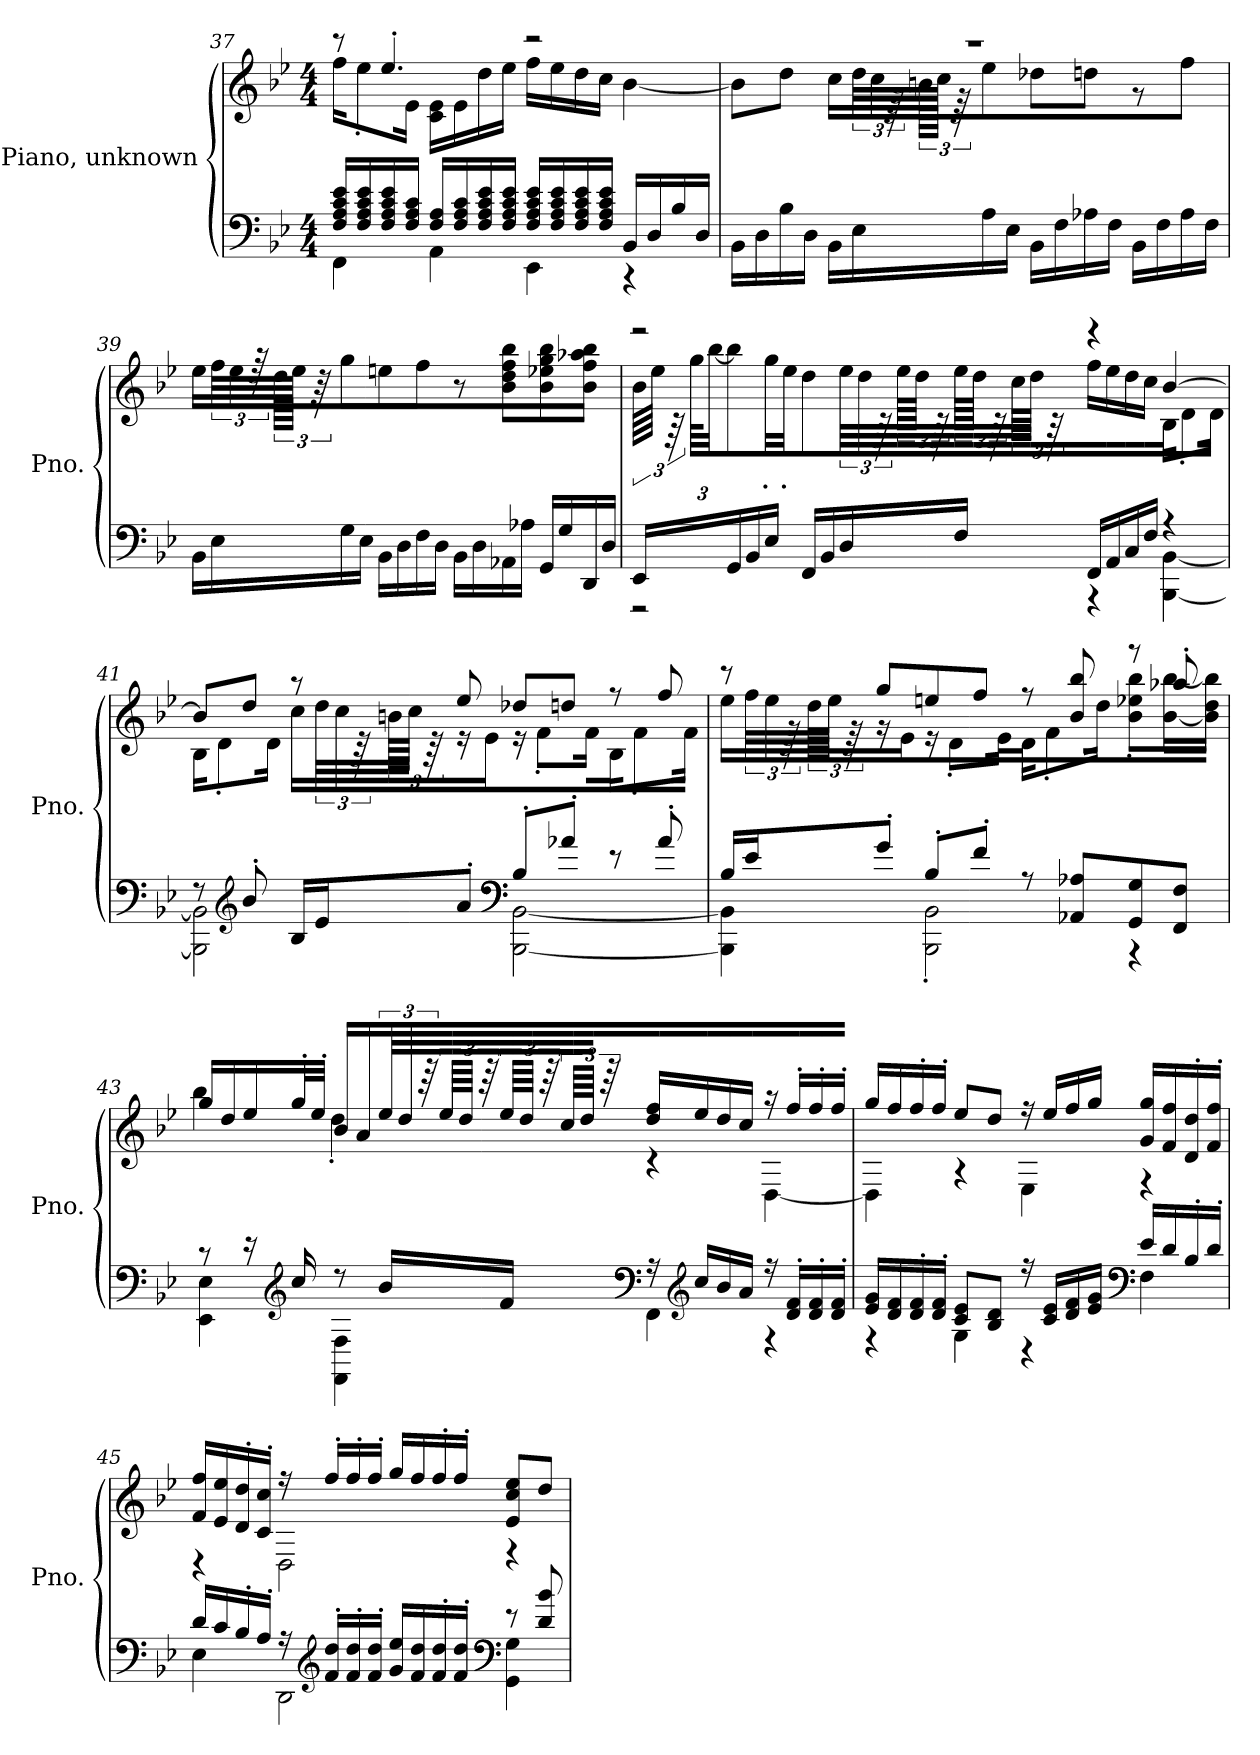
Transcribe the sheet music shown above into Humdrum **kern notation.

**kern	**kern
*part1	*part1
*staff2	*staff1
*I"Piano, unknown	*
*I'Pno.	*
*clefF4	*clefG2
*k[b-e-]	*k[b-e-]
*M4/4	*M4/4
=37	=37
*^	*^
16F/ 16A/ 16c/ 16e-/LL	4FF\	8r	16ff\KL
16F/ 16A/ 16c/ 16e-/	.	.	8ee-'\
16F/ 16A/ 16c/ 16e-/	.	4.ee-'/	.
16F/ 16A/ 16c/JJ	.	.	16e-\Jk
16F/ 16A/LL	4AA\	.	16c\ 16e-\LL
16F/ 16A/ 16c/	.	.	16e-\
16F/ 16A/ 16c/ 16e-/	.	.	16dd\
16F/ 16A/ 16c/ 16e-/JJ	.	.	16ee-\JJ
16F/ 16A/ 16c/ 16e-/LL	4EE-\	2r	16ff\LL
16F/ 16A/ 16c/ 16e-/	.	.	16ee-\
16F/ 16A/ 16c/ 16e-/	.	.	16dd\
16F/ 16A/ 16c/ 16e-/JJ	.	.	16cc\JJ
16BB-/LL	4r	.	[4b-\
16D/	.	.	.
16B-/	.	.	.
16D/JJ	.	.	.
*v	*v	*	*
!!LO:PB:g=z	!!
=38	=38	=38
16BB-\LL	1r	8b-\L]
16D\	.	.
16B-\	.	8dd\J
16D\JJ	.	.
16BB-\LL	.	16cc\LL
16E-\	.	96dd\LL
.	.	96cc\JJJJ
.	.	96r
.	.	96bn\LLLL
.	.	96cc\JJJJ
.	.	96r
16A\	.	8ee-\
16E-\JJ	.	.
16BB-\LL	.	8dd-X\L
16F\	.	.
16A-X\	.	8ddn\J
16F\JJ	.	.
16BB-\LL	.	8r
16F\	.	.
16A-\	.	8ff\
16F\JJ	.	.
*	*v	*v
=39	=39
16BB-\LL	16ee-\LL
16E-\	96ff\LL
.	96ee-\JJJJ
.	96r
.	96dd\LLLL
.	96ee-\JJJJ
.	96r
16G\	8gg\L
16E-\JJ	.
16BB-\LL	8een\
16D\	.
16F\	8ff\J
16D\JJ	.
16BB-\LL	8r
16D\	.
16AA-X\	8b-\ 8dd\ 8ff\ 8bb-\L
16A-X\JJ	.
16GG/LL	8b-\ 8ee-X\ 8gg\ 8bb-\
16G/	.
16DD/	8b-\ 8ff\ 8aa-X\ 8bb-\J
16D/JJ	.
!!LO:LB:g=z
=40	=40
*^	*^
16EE-/LL	2r	2r	96b-\LLLL
.	.	.	96ee-\JJJJ
.	.	.	96r
*	*	*	*Xbrackettup
.	.	.	96gg\KLLL
.	.	.	[48bb-\JJ
16GG/	.	.	8bb-\]
16BB-/	.	.	.
16E-/JJ	.	.	32gg'\LL
.	.	.	32ee-'\JJ
16FF/LL	.	.	8dd\
16BB-/	.	.	.
*	*	*	*brackettup
16D/	.	.	96ee-\LLL
.	.	.	96dd\JJJJ
.	.	.	96r
.	.	.	96ee-\LLLL
.	.	.	96dd\JJJJ
.	.	.	96r
16F/JJ	.	.	96ee-\LLLL
.	.	.	96dd\JJJJ
.	.	.	96r
.	.	.	96cc\LLLL
.	.	.	96dd\JJJJ
.	.	.	96r
16FF/LL	4r	4r	16ff\LL
16AA/	.	.	16ee-\
16C/	.	.	16dd\
16F/JJ	.	.	16cc\JJ
4r	[4BBB-\ [4BB-\	[4b-/	16B-\KL
.	.	.	8d'\
.	.	.	16d\Jk
!!LO:LB:g=z	!!
=41	=41	=41	=41
8r	2BBB-\] 2BB-\]	8b-/L]	16B-\KL
.	.	.	8d'\
*clefG2	*	*	*
8b-'/	.	8dd/J	.
.	.	.	16d\Jk
16B-/LL	.	8r	16cc\LL
16e-/J	.	.	96dd\LL
.	.	.	96cc\JJJJ
.	.	.	96r
.	.	.	96bn\LLLL
.	.	.	96cc\JJJJ
.	.	.	96r
8a'/J	.	8ee-/	16r
.	.	.	16e-\
*clefF4	*	*	*
8B-'/L	[2BBB-\ [2BB-\	8dd-X/L	16r
.	.	.	8f'\L
8a-X'/J	.	8ddn/J	.
.	.	.	16f\Jk
8r	.	8r	16B-\KL
.	.	.	8f'\
8a-'/	.	8ff/	.
.	.	.	16f\Jk
!!LO:LB:g=z	!!
=42	=42	=42	=42
16B-/LL	4BBB-\] 4BB-\]	8r	16ee-\LL
16e-/J	.	.	96ff\LL
.	.	.	96ee-\JJJJ
.	.	.	96r
.	.	.	96dd\LLLL
.	.	.	96ee-\JJJJ
.	.	.	96r
8g'/J	.	8gg/L	16r
.	.	.	16e-\
8B-'/L	2BBB-\' 2BB-\'	8een/	16r
.	.	.	8d'\L
8f'/J	.	8ff/J	.
.	.	.	16e-\Jk
8r	.	8r	16d\KL
.	.	.	8f'\
8AA-X/ 8A-X/L	.	8b-/ 8bb-/	.
.	.	.	16dd\Jk
8GG/ 8G/	4r	8r	8b-\' 8ee-X\' 8bb-\'L
8FF/ 8F/J	.	8aa-X'/	[16b-\ [16bb-\L
.	.	.	16b-\] 16dd\ 16bb-\]JJ
!!LO:LB:g=z	!!
=43	=43	=43	=43
8r	4EE-\ 4E-\	16gg/LL	4bb-\
.	.	16dd/	.
16r	.	16ee-/	.
*clefG2	*	*	*
16cc/	.	32gg'/L	.
.	.	32ee-'/JJJ	.
8r	4FF\ 4F\	16b-/LL	4dd'\
.	.	16a/	.
16b-/LL	.	96ee-/LL	.
.	.	96dd/JJJJ	.
.	.	96r	.
.	.	96ee-/LLLL	.
.	.	96dd/JJJJ	.
.	.	96r	.
16f/JJ	.	96ee-/LLLL	.
.	.	96dd/JJJJ	.
.	.	96r	.
.	.	96cc/LLLL	.
.	.	96dd/JJJJ	.
.	.	96r	.
*clefF4	*	*	*
16r	4FF\	16dd/ 16ff/LL	4r
*clefG2	*	*	*
16cc/LL	.	16ee-/	.
16b-/	.	16dd/	.
16a/JJ	.	16cc/JJ	.
16r	4r	16r	[4D\
16d/' 16f/'LL	.	16ff'/LL	.
16d/' 16f/'	.	16ff'/	.
16d/' 16f/'JJ	.	16ff'/JJ	.
!!LO:LB:g=z	!!
=44	=44	=44	=44
16e-/ 16g/LL	4r	16gg/LL	4D\]
16d/ 16f/	.	16ff/	.
16d/' 16f/'	.	16ff'/	.
16d/' 16f/'JJ	.	16ff'/JJ	.
8c/ 8e-/L	4G\	8ee-/L	4r
8B-/ 8d/J	.	8dd/J	.
16r	4r	16r	4E-\
16c/ 16e-/LL	.	16ee-/LL	.
16d/ 16f/	.	16ff/	.
16e-/ 16g/JJ	.	16gg/JJ	.
*clefF4	*	*	*
16e-/LL	4F\	16g/ 16gg/LL	4r
16d/	.	16f/ 16ff/	.
16B-'/	.	16d/' 16dd/'	.
16d'/JJ	.	16f/' 16ff/'JJ	.
=45	=45	=45	=45
16d/LL	4E-\	16f/ 16ff/LL	4r
16c/	.	16e-/ 16ee-/	.
16B-'/	.	16d/' 16dd/'	.
16A'/JJ	.	16c/' 16cc/'JJ	.
16r	2DD\	16r	2D\
*clefG2	*	*	*
16f/' 16dd/'LL	.	16ff'/LL	.
16f/' 16dd/'	.	16ff'/	.
16f/' 16dd/'JJ	.	16ff'/JJ	.
16g/ 16ee-/LL	.	16gg/LL	.
16f/ 16dd/	.	16ff/	.
16f/' 16dd/'	.	16ff'/	.
16f/' 16dd/'JJ	.	16ff'/JJ	.
*clefF4	*	*	*
8r	4GG\ 4G\	8e-/ 8cc/ 8ee-/L	4r
8d/ 8b-/	.	8dd/J	.
*v	*v	*	*
*	*v	*v
=	=
*-	*-
